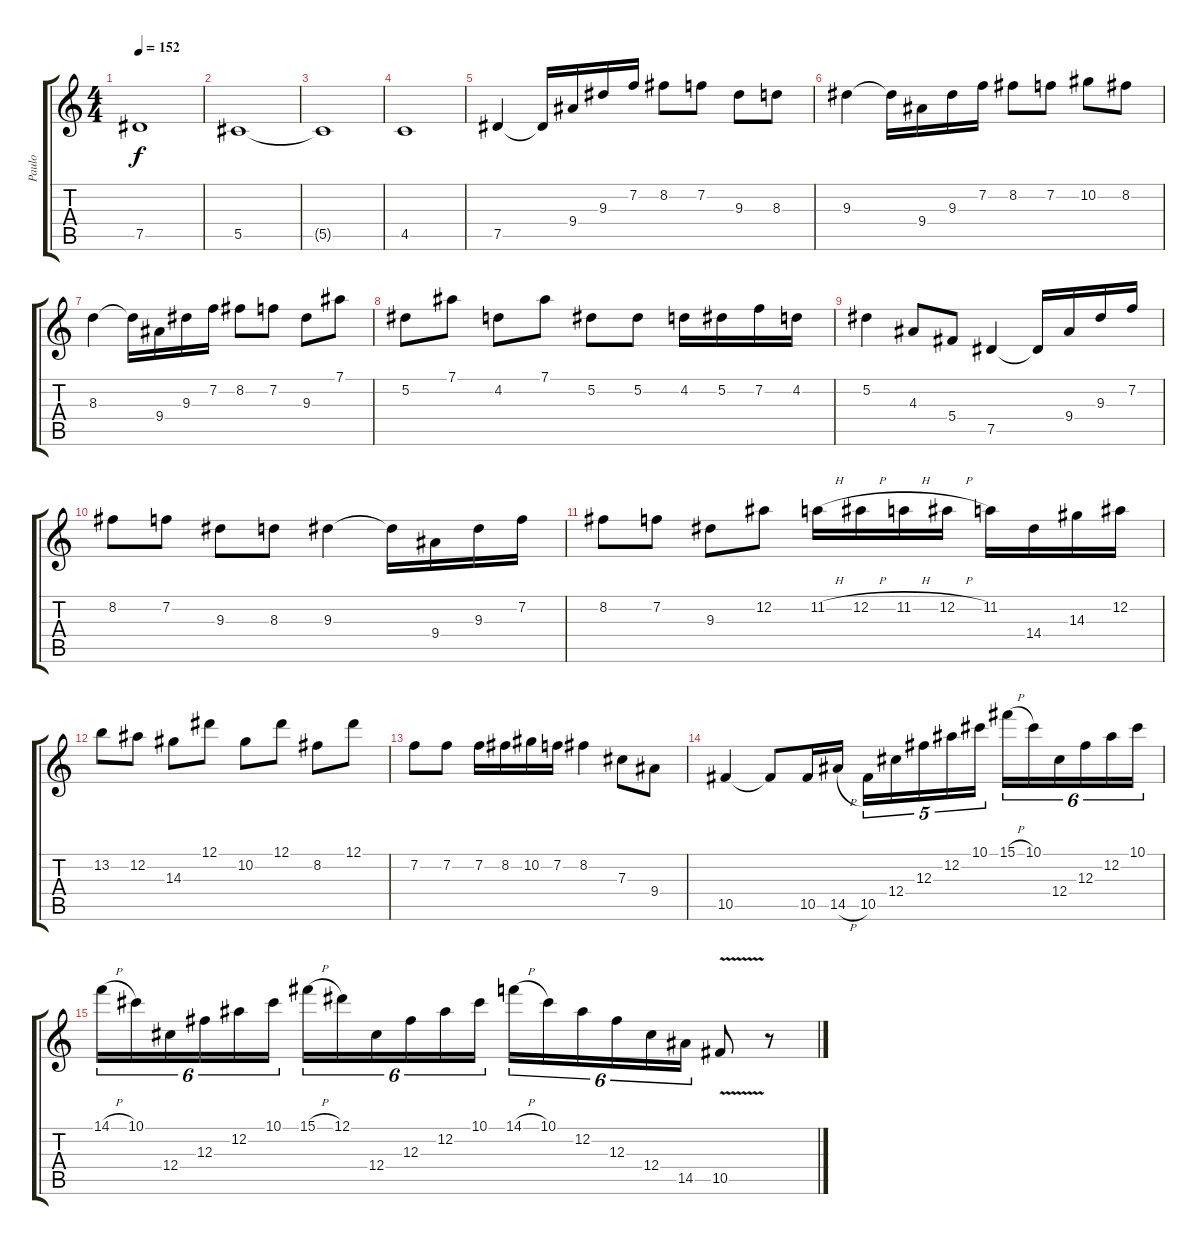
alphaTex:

\track ("Paulo" "Paulo") {instrument distortionguitar}
\staff {score tabs}
\tuning (Eb4 Bb3 Gb3 Db3 Ab2 Eb2) {hide}
\ts (4 4)
\tempo 152
\clef g2
\ks c
7.5{t}.1{dy f} |
5.5.1 |
5.5{t}.1 |
4.5.1 |
7.5.4 7.5{t}.16 9.4.16 9.3.16 7.2.16 8.2.8 7.2.8 9.3.8 8.3.8 |
9.3.4 9.3{t}.16 9.4.16 9.3.16 7.2.16 8.2.8 7.2.8 10.2.8 8.2.8 |
8.3.4 8.3{t}.16 9.4.16 9.3.16 7.2.16 8.2.8 7.2.8 9.3.8 7.1.8 |
5.2.8 7.1.8 4.2.8 7.1.8 5.2.8 5.2.8 4.2.16 5.2.16 7.2.16 4.2.16 |
5.2.4 4.3.8 5.4.8 7.5.4 7.5{t}.16 9.4.16 9.3.16 7.2.16 |
8.2.8 7.2.8 9.3.8 8.3.8 9.3.4 9.3{t}.16 9.4.16 9.3.16 7.2.16 |
8.2.8 7.2.8 9.3.8 12.2.8 11.2{h}.16 12.2{h}.16 11.2{h}.16 12.2{h}.16 11.2.16 14.4.16 14.3.16 12.2.16 |
13.2.8 12.2.8 14.3.8 12.1.8 10.2.8 12.1.8 8.2.8 12.1.8 |
7.2.8 7.2.8 7.2.16 8.2.16 10.2.16 7.2.16 8.2.4 7.3.8 9.4.8 |
10.5.4 10.5{t}.8 10.5.16 14.5{h}.16 10.5.16{tu (5 4)} 12.4.16{tu (5 4)} 12.3.16{tu (5 4)} 12.2.16{tu (5 4)} 10.1.16{tu (5 4)} 15.1{h}.16{tu (6 4)} 10.1.16{tu (6 4)} 12.4.16{tu (6 4)} 12.3.16{tu (6 4)} 12.2.16{tu (6 4)} 10.1.16{tu (6 4)} |
14.1{h}.16{tu (6 4)} 10.1.16{tu (6 4)} 12.4.16{tu (6 4)} 12.3.16{tu (6 4)} 12.2.16{tu (6 4)} 10.1.16{tu (6 4)} 15.1{h}.16{tu (6 4)} 12.1.16{tu (6 4)} 12.4.16{tu (6 4)} 12.3.16{tu (6 4)} 12.2.16{tu (6 4)} 10.1.16{tu (6 4)} 14.1{h}.16{tu (6 4)} 10.1.16{tu (6 4)} 12.2.16{tu (6 4)} 12.3.16{tu (6 4)} 12.4.16{tu (6 4)} 14.5.16{tu (6 4)} 10.5{v}.8 r.8
